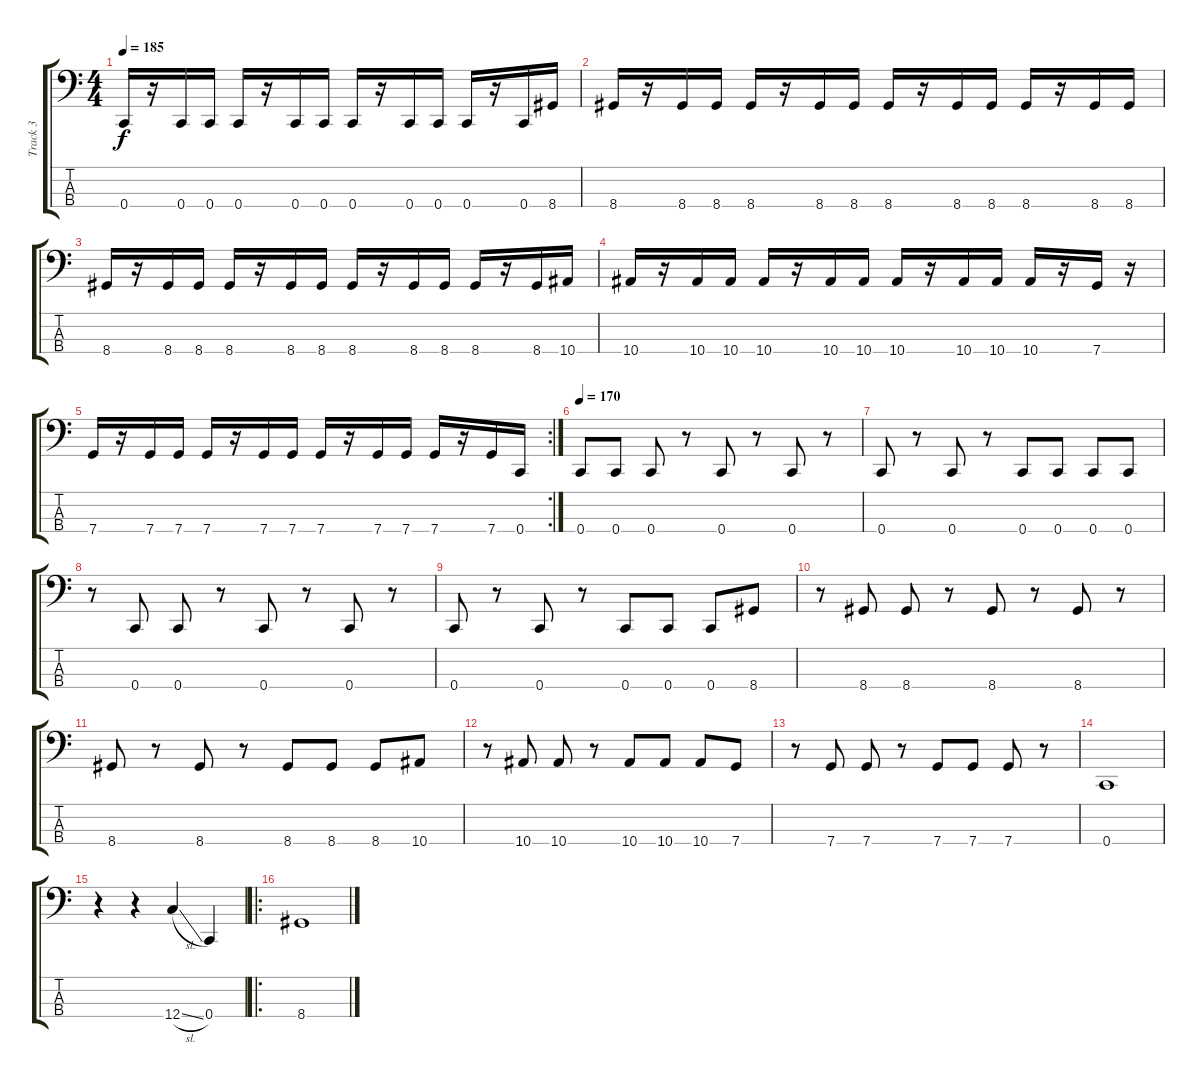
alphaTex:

\track ("Track 3" "Track 3") {instrument electricbassfinger}
\staff {score tabs}
\tuning (F2 C2 G1 C1) {hide}
\ts (4 4)
\tempo 185
\clef f4
\ks c
0.4.16{dy f} r.16 0.4.16 0.4.16 0.4.16 r.16 0.4.16 0.4.16 0.4.16 r.16 0.4.16 0.4.16 0.4.16 r.16 0.4.16 8.4.16 |
8.4.16 r.16 8.4.16 8.4.16 8.4.16 r.16 8.4.16 8.4.16 8.4.16 r.16 8.4.16 8.4.16 8.4.16 r.16 8.4.16 8.4.16 |
8.4.16 r.16 8.4.16 8.4.16 8.4.16 r.16 8.4.16 8.4.16 8.4.16 r.16 8.4.16 8.4.16 8.4.16 r.16 8.4.16 10.4.16 |
10.4.16 r.16 10.4.16 10.4.16 10.4.16 r.16 10.4.16 10.4.16 10.4.16 r.16 10.4.16 10.4.16 10.4.16 r.16 7.4.16 r.16 |
\rc 2
7.4.16 r.16 7.4.16 7.4.16 7.4.16 r.16 7.4.16 7.4.16 7.4.16 r.16 7.4.16 7.4.16 7.4.16 r.16 7.4.16 0.4.16 |
\tempo 170
0.4.8 0.4.8 0.4.8 r.8 0.4.8 r.8 0.4.8 r.8 |
0.4.8 r.8 0.4.8 r.8 0.4.8 0.4.8 0.4.8 0.4.8 |
r.8 0.4.8 0.4.8 r.8 0.4.8 r.8 0.4.8 r.8 |
0.4.8 r.8 0.4.8 r.8 0.4.8 0.4.8 0.4.8 8.4.8 |
r.8 8.4.8 8.4.8 r.8 8.4.8 r.8 8.4.8 r.8 |
8.4.8 r.8 8.4.8 r.8 8.4.8 8.4.8 8.4.8 10.4.8 |
r.8 10.4.8 10.4.8 r.8 10.4.8 10.4.8 10.4.8 7.4.8 |
r.8 7.4.8 7.4.8 r.8 7.4.8 7.4.8 7.4.8 r.8 |
0.4.1 |
r.4 r.4 12.4{sl}.4 0.4.4 |
\ro
8.4.1
